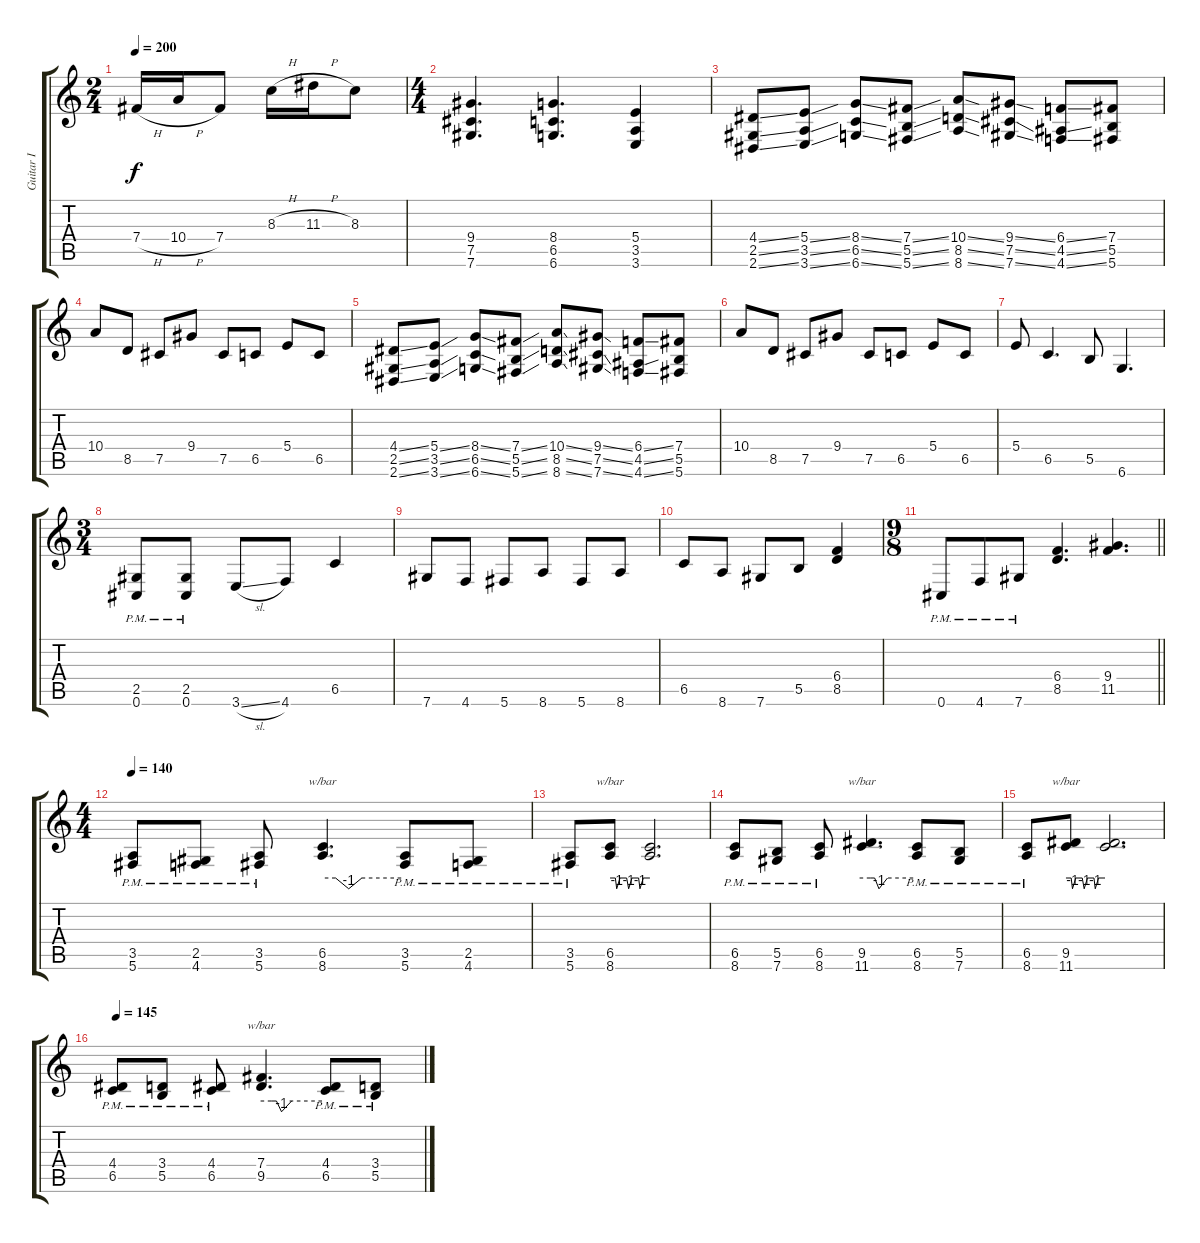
\track ("Guitar I" "Guitar I") {instrument distortionguitar}
\staff {score tabs}
\tuning (Db4 Ab3 E3 B2 Gb2 Db2) {hide}
\ts (2 4)
\tempo 200
\clef g2
\ks c
7.4{h}.16{dy f} 10.4{h}.16 7.4.8 8.3{h}.16 11.3{h}.16 8.3.8 |
\ts (4 4)
(9.4 7.5 7.6).4{d} (8.4 6.5 6.6).4{d} (5.4 3.5 3.6).4 |
(4.4{ss} 2.5{ss} 2.6{ss}).8 (5.4{ss} 3.5{ss} 3.6{ss}).8 (8.4{ss} 6.5{ss} 6.6{ss}).8 (7.4{ss} 5.5{ss} 5.6{ss}).8 (10.4{ss} 8.5{ss} 8.6{ss}).8 (9.4{ss} 7.5{ss} 7.6{ss}).8 (6.4{ss} 4.5{ss} 4.6{ss}).8 (7.4 5.5 5.6).8 |
10.4.8 8.5.8 7.5.8 9.4.8 7.5.8 6.5.8 5.4.8 6.5.8 |
(4.4{ss} 2.5{ss} 2.6{ss}).8 (5.4{ss} 3.5{ss} 3.6{ss}).8 (8.4{ss} 6.5{ss} 6.6{ss}).8 (7.4{ss} 5.5{ss} 5.6{ss}).8 (10.4{ss} 8.5{ss} 8.6{ss}).8 (9.4{ss} 7.5{ss} 7.6{ss}).8 (6.4{ss} 4.5{ss} 4.6{ss}).8 (7.4 5.5 5.6).8 |
10.4.8 8.5.8 7.5.8 9.4.8 7.5.8 6.5.8 5.4.8 6.5.8 |
5.4.8 6.5.4{d} 5.5.8 6.6.4{d} |
\ts (3 4)
(2.5{pm} 0.6{pm}).8 (2.5{pm} 0.6{pm}).8 3.6{sl}.8 4.6.8 6.5.4 |
7.6.8 4.6.8 5.6.8 8.6.8 5.6.8 8.6.8 |
6.5.8 8.6.8 7.6.8 5.5.8 (6.4 8.5).4 |
\ts (9 8)
\barLineRight lightlight
0.6{pm}.8 4.6{pm}.8 7.6{pm}.8 (6.4 8.5).4{d} (9.4 11.5).4{d} |
\ts (4 4)
\tempo 140
(3.5{pm} 5.6{pm}).8 (2.5{pm} 4.6{pm}).8 (3.5{pm} 5.6{pm}).8 (6.5 8.6).4{d tbe (custom default 0 0 10 0 20 -4 30 0 60 0)} (3.5{pm} 5.6{pm}).8 (2.5{pm} 4.6{pm}).8 |
(3.5{pm} 5.6{pm}).8 (6.5 8.6).8{tbe (custom default 0 0 8 0 10 -4 15 0 25 0 28 -4 33 0 43 0 45 -4 50 0 60 0)} (6.5{t} 8.6{t}).2{d} |
(6.5{pm} 8.6{pm}).8 (5.5{pm} 7.6{pm}).8 (6.5{pm} 8.6{pm}).8 (9.5 11.6).4{d tbe (custom default 0 0 10 0 15 0 20 -4 30 0 60 0)} (6.5{pm} 8.6{pm}).8 (5.5{pm} 7.6{pm}).8 |
(6.5{pm} 8.6{pm}).8 (9.5 11.6).8{tbe (custom default 0 0 8 0 10 -4 15 0 25 0 28 -4 33 0 43 0 45 -4 50 0 60 0)} (9.5{t} 11.6{t}).2{d} |
\tempo 145
(4.4{pm} 6.5{pm}).8 (3.4{pm} 5.5{pm}).8 (4.4{pm} 6.5{pm}).8 (7.4 9.5).4{d tbe (custom default 0 0 10 0 15 0 20 -4 30 0 60 0)} (4.4{pm} 6.5{pm}).8 (3.4{pm} 5.5{pm}).8
